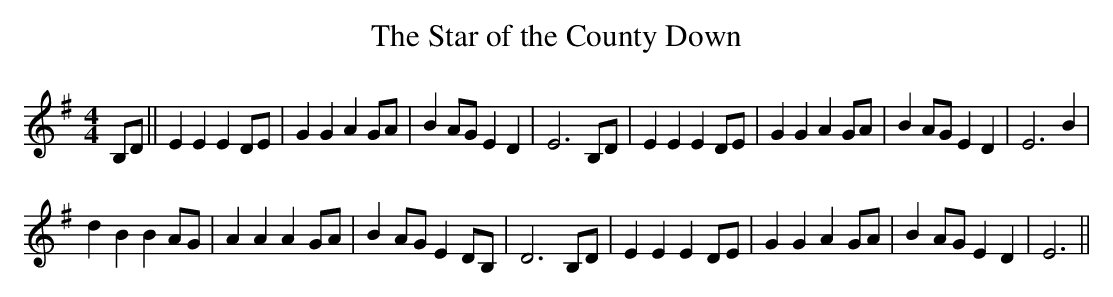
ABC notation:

X:1
T:The Star of the County Down
M:4/4
L:1/8
K:Em
B,D||E2 E2 E2 DE|G2 G2 A2 GA|B2 AG E2 D2|E6 B,D|\
E2 E2 E2 DE|G2 G2 A2 GA|B2 AG E2 D2|E6 B2|
d2 B2 B2 AG|A2 A2 A2 GA|B2 AG E2 DB,|D6 B,D|\
E2 E2 E2 DE|G2 G2 A2 GA|B2 AG E2 D2|E6 ||
